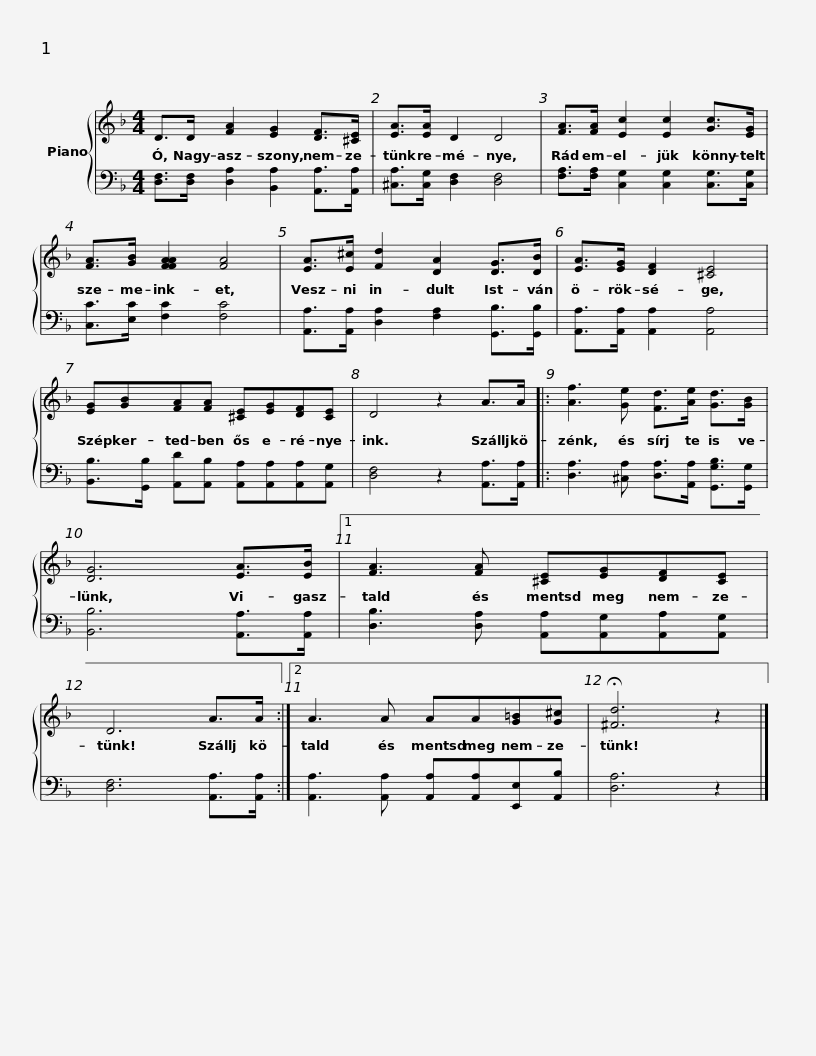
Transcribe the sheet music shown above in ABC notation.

X:1
%%score { 1 | 2 }
L:1/8
M:4/4
I:linebreak $
K:F
V:1 treble
V:2 bass
V:1
 D>D [FA]2 [EG]2 [DF]>[^CE] | [EA]>[EA] D2 D4 | [FA]>[FA] [Ec]2 [Ec]2 [Gc]>[EG] | [FA]>[GB] [FFAA]2 [FA]4 |$ [EA]>[E^c] [Fd]2 [DA]2 [DG]>[DB] | %5
 [EA]>[EG] [DF]2 [^CE]4 | [EG][GB][FA][FA] [^CE][EG][DF][CE] | D4 z2 A>A |:$ [Af]3 [Ge] [Fd]>[Ae] [Gd]>[GB] | [DG]6 [EA]>[EB] |1 %10
 [FA]3 [FA] [^CE][EG][DF][CE] | D6 A>A :|2$ A3 A AA[G=B][G^c] | !fermata![^Fd]6 z2 |] %14
V:2
 [D,F,]>[D,F,] [D,A,]2 [B,,A,]2 [A,,A,]>[A,,A,] | [^C,A,]>[C,G,] [D,F,]2 [D,F,]4 | [F,A,]>[F,A,] [C,G,]2 [C,G,]2 [C,G,]>[C,G,] | [C,C]>[E,C] [F,C]2 [F,C]4 |$ [A,,A,]>[A,,A,] [D,A,]2 [F,A,]2 [G,,B,]>[G,,B,] | %5
 [A,,A,]>[A,,A,] [A,,A,]2 [A,,A,]4 | [B,,B,]>[G,,B,] [A,,D][A,,B,] [A,,A,][A,,A,][A,,A,][A,,G,] | [D,F,]4 z2 [A,,A,]>[A,,A,] |:$ [D,A,]3 [^C,A,] [D,A,]>[A,,A,] [G,,G,B,]>[G,,G,] | [B,,B,]6 [A,,A,]>[A,,A,] |1 %10
 [D,B,]3 [D,A,] [A,,A,][A,,G,][A,,A,][A,,G,] | [D,F,]6 [A,,A,]>[A,,A,] :|2$ [A,,A,]3 [A,,A,] [A,,A,][A,,A,][E,,E,][A,,B,] | [D,A,]6 z2 |] %14
